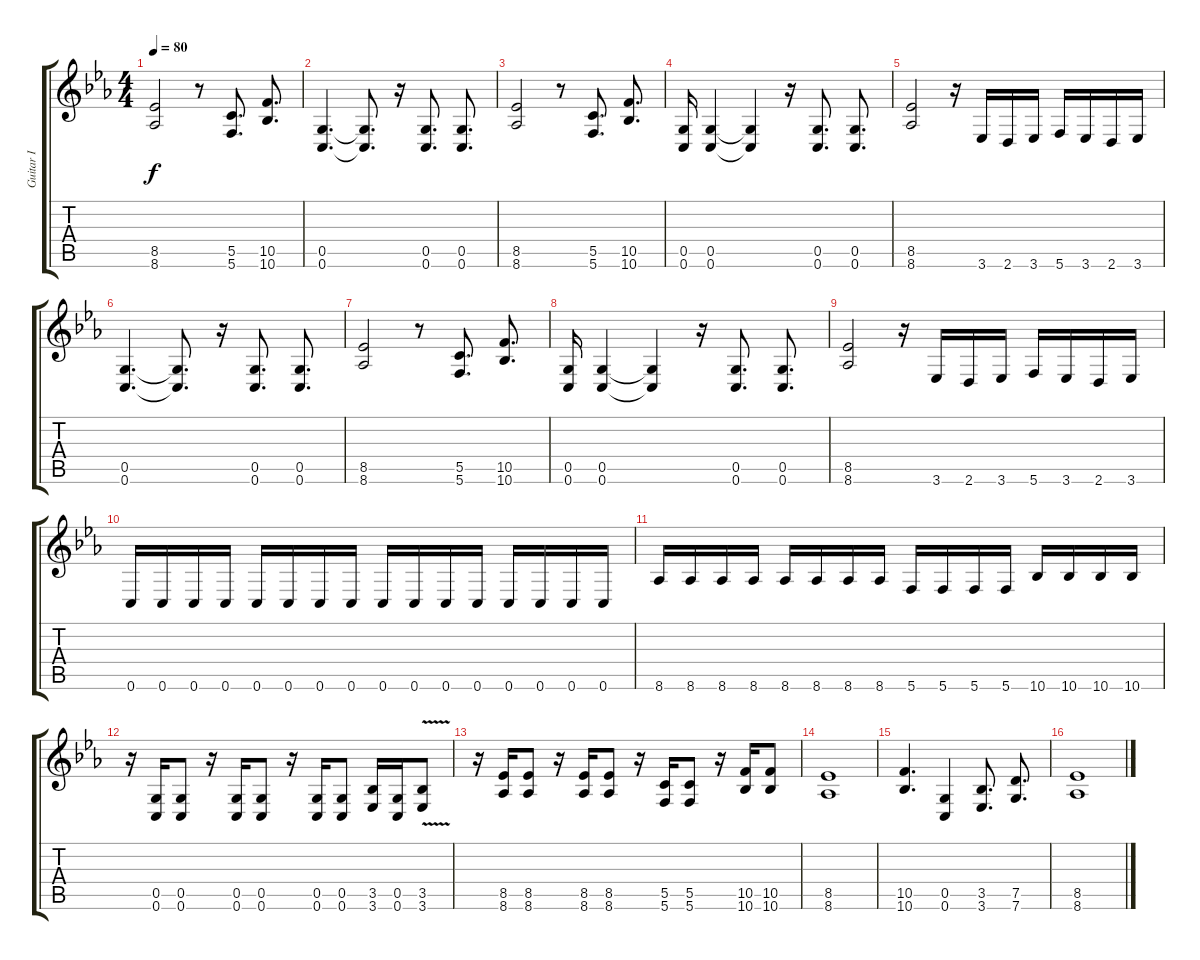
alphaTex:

\track ("Guitar I" "Guitar I") {instrument distortionguitar}
\staff {score tabs}
\tuning (D4 A3 F3 C3 G2 C2) {hide}
\ts (4 4)
\tempo 80
\clef g2
\ks eb
(8.5 8.6).2{dy f} r.8 (5.5 5.6).8{d} (10.5 10.6).8{d} |
(0.5 0.6).4{d} (0.5{t} 0.6{t}).8{d} r.16 (0.5 0.6).8{d} (0.5 0.6).8{d} |
(8.5 8.6).2 r.8 (5.5 5.6).8{d} (10.5 10.6).8{d} |
(0.5 0.6).16 (0.5 0.6).4 (0.5{t} 0.6{t}).4 r.16 (0.5 0.6).8{d} (0.5 0.6).8{d} |
(8.5 8.6).2 r.16 3.6.16 2.6.16 3.6.16 5.6.16 3.6.16 2.6.16 3.6.16 |
(0.5 0.6).4{d} (0.5{t} 0.6{t}).8{d} r.16 (0.5 0.6).8{d} (0.5 0.6).8{d} |
(8.5 8.6).2 r.8 (5.5 5.6).8{d} (10.5 10.6).8{d} |
(0.5 0.6).16 (0.5 0.6).4 (0.5{t} 0.6{t}).4 r.16 (0.5 0.6).8{d} (0.5 0.6).8{d} |
(8.5 8.6).2 r.16 3.6.16 2.6.16 3.6.16 5.6.16 3.6.16 2.6.16 3.6.16 |
0.6.16 0.6.16 0.6.16 0.6.16 0.6.16 0.6.16 0.6.16 0.6.16 0.6.16 0.6.16 0.6.16 0.6.16 0.6.16 0.6.16 0.6.16 0.6.16 |
8.6.16 8.6.16 8.6.16 8.6.16 8.6.16 8.6.16 8.6.16 8.6.16 5.6.16 5.6.16 5.6.16 5.6.16 10.6.16 10.6.16 10.6.16 10.6.16 |
r.16 (0.5 0.6).16 (0.5 0.6).8 r.16 (0.5 0.6).16 (0.5 0.6).8 r.16 (0.5 0.6).16 (0.5 0.6).8 (3.5 3.6).16 (0.5 0.6).16 (3.5{v} 3.6{v}).8 |
r.16 (8.5 8.6).16 (8.5 8.6).8 r.16 (8.5 8.6).16 (8.5 8.6).8 r.16 (5.5 5.6).16 (5.5 5.6).8 r.16 (10.5 10.6).16 (10.5 10.6).8 |
(8.5 8.6).1 |
(10.5 10.6).4{d} (0.5 0.6).4 (3.5 3.6).8{d} (7.5 7.6).8{d} |
(8.5 8.6).1
